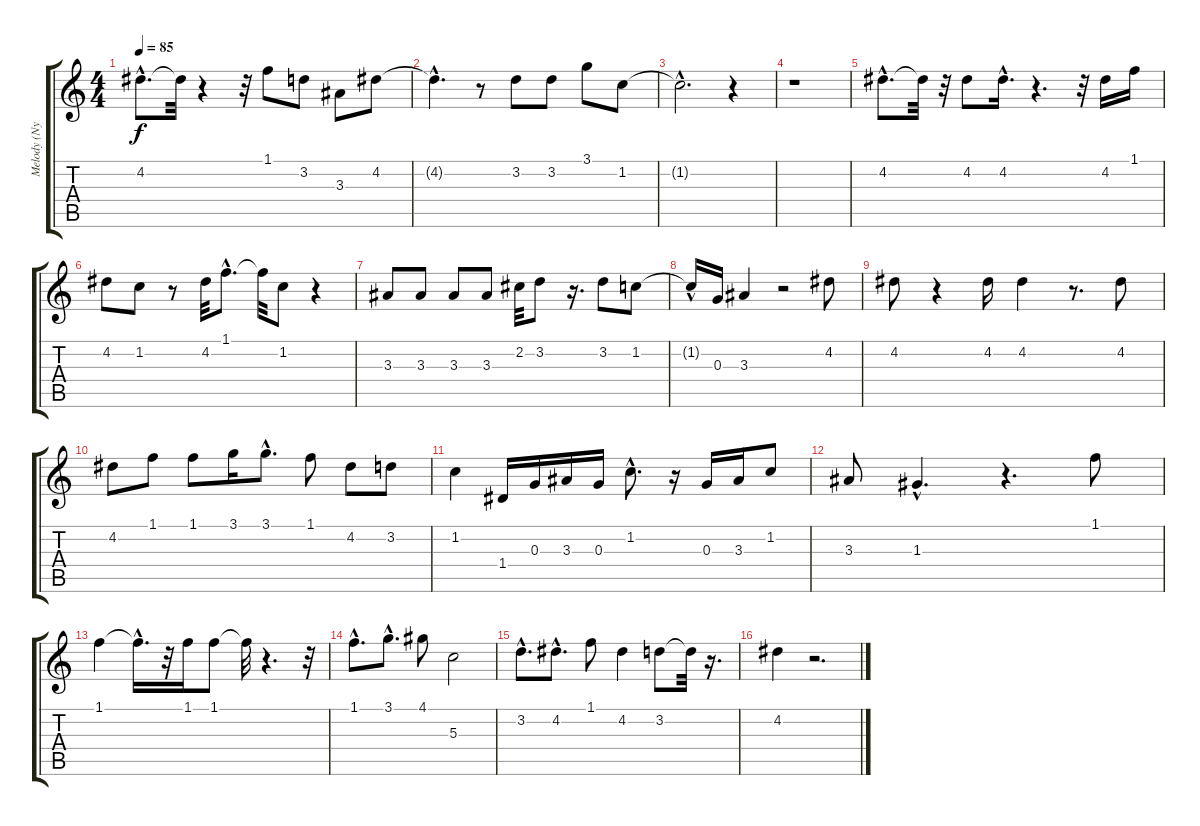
\track ("Melody (Nylon Guitar)" "Melody (Ny") {instrument acousticguitarnylon}
\staff {score tabs}
\tuning (E4 B3 G3 D3 A2 E2) {hide}
\ts (4 4)
\tempo 85
\clef g2
\ks c
4.2{hac t}.8{d dy f} 4.2{t}.32 r.4 r.32 1.1.8 3.2.8 3.3.8 4.2.8 |
4.2{hac t}.4{d} r.8 3.2.8 3.2.8 3.1.8 1.2.8 |
1.2{hac t}.2{d} r.4 |
r.1 |
4.2{hac}.8{d} 4.2{t}.32 r.32 4.2.8 4.2{hac}.16{d} r.4{d} r.32 4.2.16 1.1.16 |
4.2.8 1.2.8 r.8 4.2.32 1.1{hac}.8{d} 1.1{t}.32 1.2.8 r.4 |
3.3.8 3.3.8 3.3.8 3.3.8 2.2.32 3.2.8 r.16{d} 3.2.8 1.2.8 |
1.2{hac t}.16 0.3.16 3.3.4 r.2 4.2.8 |
4.2.8 r.4 4.2.16 4.2.4 r.8{d} 4.2.8 |
4.2.8 1.1.8 1.1.8 3.1.16 3.1{hac}.8{d} 1.1.8 4.2.8 3.2.8 |
1.2.4 1.4.16 0.3.16 3.3.16 0.3.16 1.2{hac}.8{d} r.16 0.3.16 3.3.16 1.2.8 |
3.3.8 1.3{hac}.4{d} r.4{d} 1.1.8 |
1.1.4 1.1{hac t}.16{d} r.32 1.1.16 1.1.8 1.1{t}.32 r.4{d} r.32 |
1.1{hac}.8{d} 3.1{hac}.8{d} 4.1.8 5.3.2 |
3.2{hac}.8{d} 4.2{hac}.8{d} 1.1.8 4.2.4 3.2.8 3.2{t}.32 r.16{d} |
4.2.4 r.2{d}
